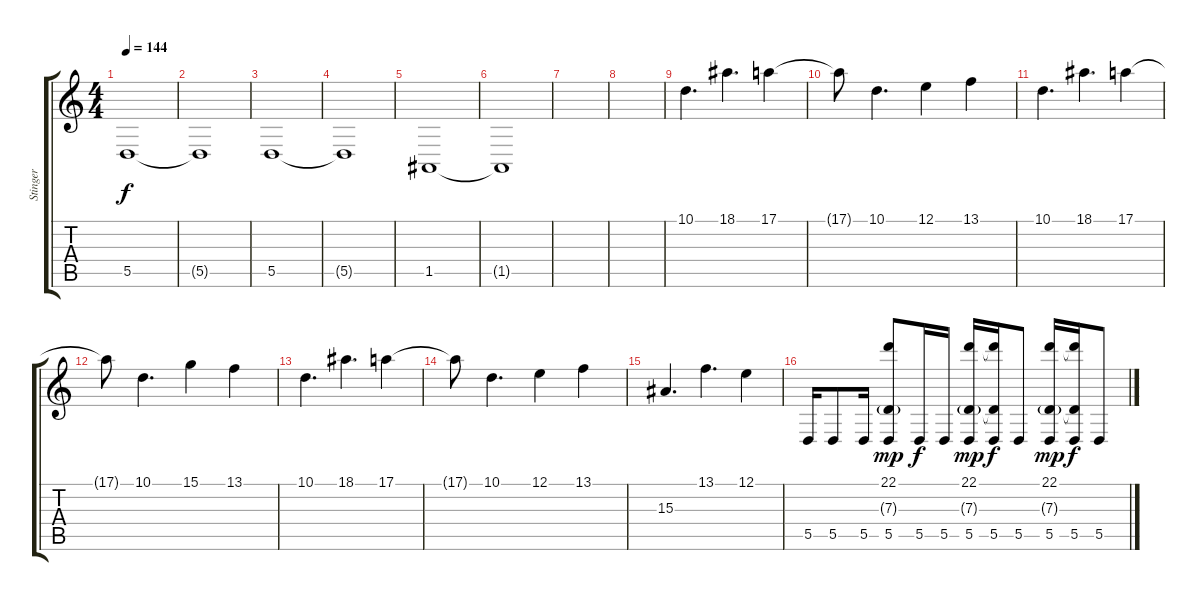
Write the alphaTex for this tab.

\track ("Stinger" "Stinger") {instrument stringensemble1}
\staff {score tabs}
\tuning (E4 B3 G3 D3 A2 E2) {hide}
\ts (4 4)
\tempo 144
\clef g2
\ks c
5.5{t}.1{dy f} |
5.5{t}.1 |
5.5.1{volume 9} |
5.5{t}.1{volume 8} |
1.5.1{volume 9} |
1.5{t}.1 |
|
|
10.1.4{d volume 14 balance 8 instrument stringensemble1} 18.1.4{d} 17.1.4 |
17.1{t}.8 10.1.4{d} 12.1.4 13.1.4 |
10.1.4{d} 18.1.4{d} 17.1.4 |
17.1{t}.8 10.1.4{d} 15.1.4 13.1.4 |
10.1.4{d} 18.1.4{d} 17.1.4 |
17.1{t}.8 10.1.4{d} 12.1.4 13.1.4 |
15.3.4{d} 13.1.4{d} 12.1.4 |
5.5.16{volume 16 instrument ocarina} 5.5.8 5.5.16 (22.1 7.3{g} 5.5).8{dy mp volume 14 balance 0 instrument ocarina} 5.5.16{dy f} 5.5.16 (22.1 7.3{g} 5.5).16{dy mp volume 14 balance 16 instrument ocarina} (22.1{t} 7.3{t} 5.5).16{dy f} 5.5.8 (22.1 7.3{g} 5.5).16{dy mp volume 14 balance 0 instrument ocarina} (22.1{t} 7.3{t} 5.5).16{dy f} 5.5.8
